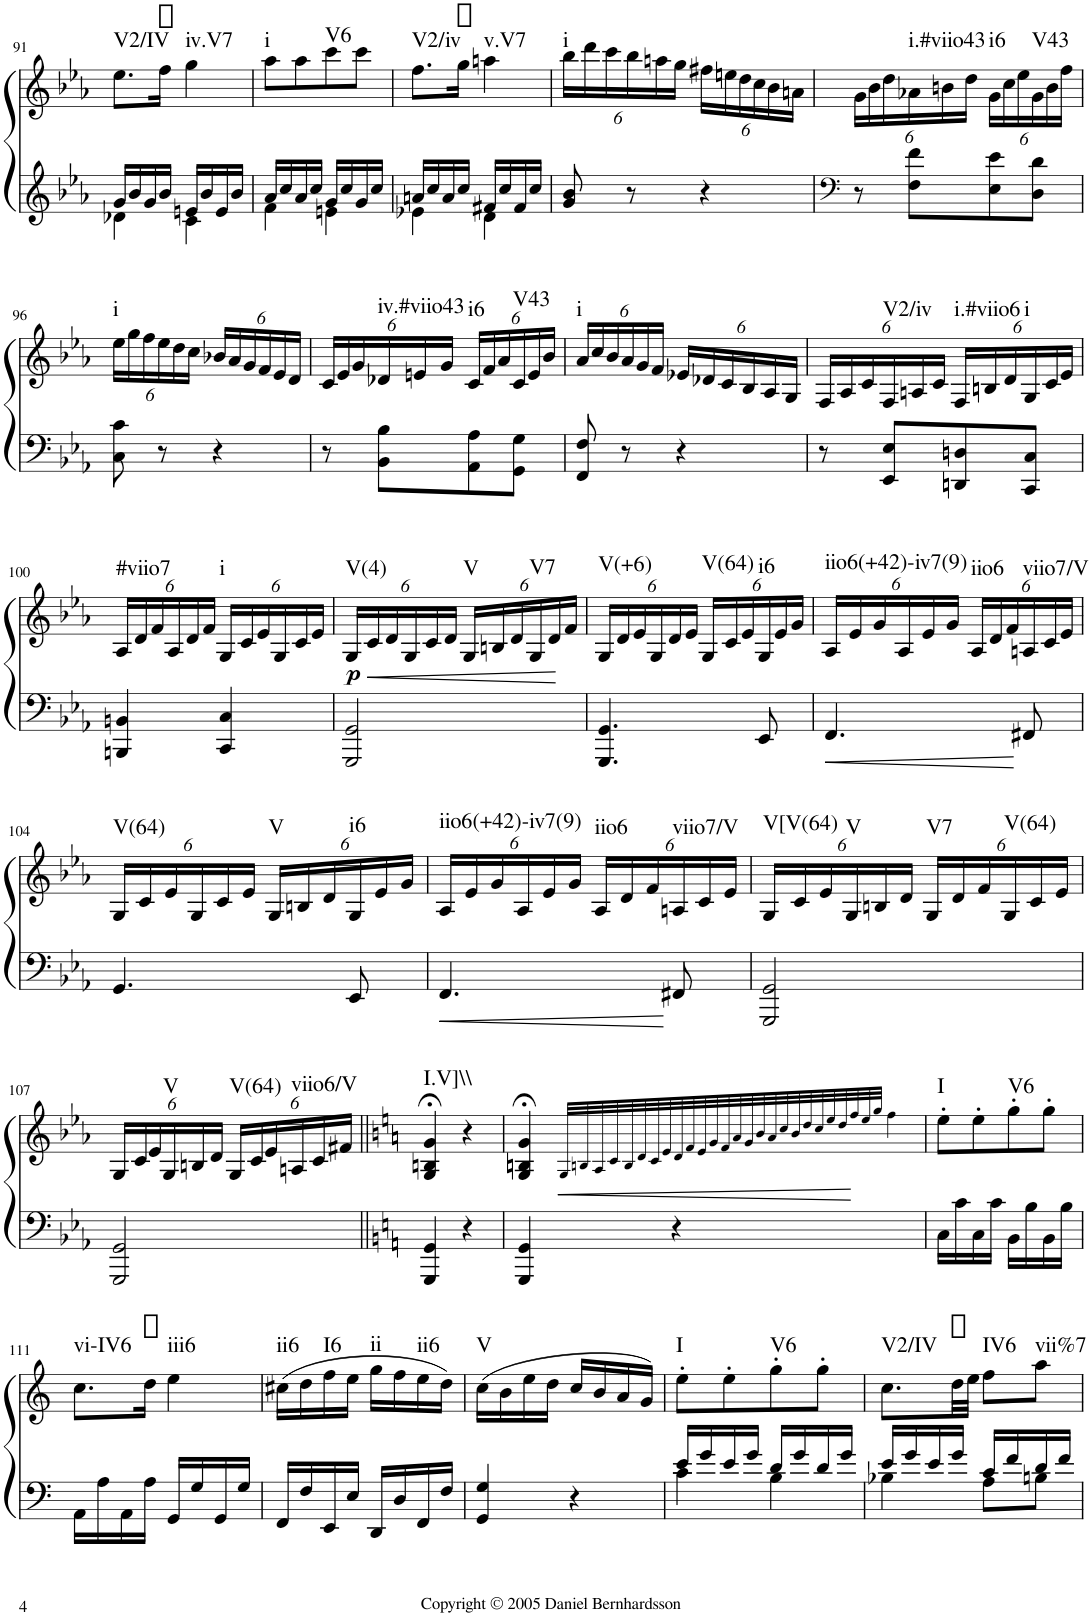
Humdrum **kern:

**kern	**kern	**dynam	**harte
*part1	*part1	*part1	*part1
*staff2	*staff1	*staff1/2	*
*I"Piano	*	*	*
*I'Pno.	*	*	*
!!LO:PB:g=z
*clefG2	*clefG2	*	*
*k[b-e-a-]	*k[b-e-a-]	*	*
*E-:	*E-:	*	*
*M2/4	*M2/4	*	*
=91	=91	=91	=91
*^	*	*	*
!	!	!	!	!LO:H:kt=V2/IV
16g/LL	4d-X\	8.ee-\L	.	N
16b-/	.	.	.	.
16g/	.	.	.	.
16b-/JJ	.	16ff\Jk	.	.
!	!	!	!	!LO:H:kt=iv.V7
16en/LL	4c\	4gg\	.	N
16b-/	.	.	.	.
16e/	.	.	.	.
16b-/JJ	.	.	.	.
=92	=92	=92	=92	=92
!	!	!	!	!LO:H:kt=i
16a-/LL	4f\	8aa-\L	.	N
16cc/	.	.	.	.
16a-/	.	8aa-\	.	.
16cc/JJ	.	.	.	.
!	!	!	!	!LO:H:kt=V6
16g/LL	4en\	8ccc\	.	N
16cc/	.	.	.	.
16g/	.	8ccc\J	.	.
16cc/JJ	.	.	.	.
=93	=93	=93	=93	=93
!	!	!	!	!LO:H:kt=V2/iv
16an/LL	4e-X\	8.ff\L	.	N
16cc/	.	.	.	.
16a/	.	.	.	.
16cc/JJ	.	16gg\Jk	.	.
!	!	!	!	!LO:H:kt=v.V7
16f#X/LL	4d\	4aan\	.	N
16cc/	.	.	.	.
16f#/	.	.	.	.
16cc/JJ	.	.	.	.
*v	*v	*	*	*
=94	=94	=94	=94
*	*Xbrackettup	*	*
!	!	!	!LO:H:kt=i
8g/ 8b-/	24bb-\LL	.	N
.	24ddd\	.	.
.	24ccc\	.	.
8r	24bb-\	.	.
.	24aan\	.	.
.	24gg\JJ	.	.
4r	24ff#X\LL	.	.
.	24een\	.	.
.	24dd\	.	.
.	24cc\	.	.
.	24b-\	.	.
.	24an\JJ	.	.
=95	=95	=95	=95
*clefF4	*	*	*
8r	24g\LL	.	.
.	24b-\	.	.
.	24dd\	.	.
!	!	!	!LO:H:kt=i.#viio43
8F\ 8f\L	24a-X\	.	N
.	24bn\	.	.
.	24dd\JJ	.	.
!	!	!	!LO:H:kt=i6
8E-\ 8e-\	24g\LL	.	N
.	24cc\	.	.
.	24ee-\	.	.
!	!	!	!LO:H:kt=V43
8D\ 8d\J	24g\	.	N
.	24b\	.	.
.	24ff\JJ	.	.
!!LO:LB:g=z
=96	=96	=96	=96
!	!	!	!LO:H:kt=i
8C\ 8c\	24ee-\LL	.	N
.	24gg\	.	.
.	24ff\	.	.
8r	24ee-\	.	.
.	24dd\	.	.
.	24cc\JJ	.	.
4r	24b-X/LL	.	.
.	24a-/	.	.
.	24g/	.	.
.	24f/	.	.
.	24e-/	.	.
.	24d/JJ	.	.
=97	=97	=97	=97
8r	24c/LL	.	.
.	24e-/	.	.
.	24g/	.	.
!	!	!	!LO:H:kt=iv.#viio43
8BB-\ 8B-\L	24d-X/	.	N
.	24en/	.	.
.	24g/JJ	.	.
!	!	!	!LO:H:kt=i6
8AA-\ 8A-\	24c/LL	.	N
.	24f/	.	.
.	24a-/	.	.
!	!	!	!LO:H:kt=V43
8GG\ 8G\J	24c/	.	N
.	24e/	.	.
.	24b-/JJ	.	.
=98	=98	=98	=98
!	!	!	!LO:H:kt=i
8FF/ 8F/	24a-/LL	.	N
.	24cc/	.	.
.	24b-/	.	.
8r	24a-/	.	.
.	24g/	.	.
.	24f/JJ	.	.
4r	24e-X/LL	.	.
.	24d-X/	.	.
.	24c/	.	.
.	24B-/	.	.
.	24A-/	.	.
.	24G/JJ	.	.
=99	=99	=99	=99
8r	24F/LL	.	.
.	24A-/	.	.
.	24c/	.	.
!	!	!	!LO:H:kt=V2/iv
8EE-/ 8E-/L	24F/	.	N
.	24An/	.	.
.	24c/JJ	.	.
!	!	!	!LO:H:kt=i.#viio6
8DDn/ 8Dn/	24F/LL	.	N
.	24Bn/	.	.
.	24d/	.	.
!	!	!	!LO:H:kt=i
8CC/ 8C/J	24G/	.	N
.	24c/	.	.
.	24e-/JJ	.	.
!!LO:LB:g=z
=100	=100	=100	=100
!	!	!	!LO:H:kt=#viio7
4BBBn/ 4BBn/	24A-/LL	.	N
.	24d/	.	.
.	24f/	.	.
.	24A-/	.	.
.	24d/	.	.
.	24f/JJ	.	.
!	!	!	!LO:H:kt=i
4CC/ 4C/	24G/LL	.	N
.	24c/	.	.
.	24e-/	.	.
.	24G/	.	.
.	24c/	.	.
.	24e-/JJ	.	.
=101	=101	=101	=101
!	!	!LO:DY:b	!LO:H:kt=V(4)
2GGG/ 2GG/	24G/LL	p	N
!	!	!LO:HP:b	!
.	24c/	<	.
.	24d/	.	.
.	24G/	.	.
.	24c/	.	.
.	24d/JJ	.	.
!	!	!	!LO:H:kt=V
.	24G/LL	.	N
.	24Bn/	.	.
.	24d/	.	.
!	!	!	!LO:H:kt=V7
.	24G/	.	N
.	24d/	.	.
.	24f/JJ	[	.
=102	=102	=102	=102
!	!	!	!LO:H:kt=V(+6)
4.GGG/ 4.GG/	24G/LL	.	N
.	24d/	.	.
.	24e-/	.	.
.	24G/	.	.
.	24d/	.	.
.	24e-/JJ	.	.
!	!	!	!LO:H:kt=V(64)
.	24G/LL	.	N
.	24c/	.	.
.	24e-/	.	.
!	!	!	!LO:H:kt=i6
8EE-/	24G/	.	N
.	24e-/	.	.
.	24g/JJ	.	.
=103	=103	=103	=103
!	!	!	!LO:H:kt=iio6(+42)-iv7(9)
4.FF/	24A-/LL	.	N
.	24e-/	.	.
.	24g/	.	.
.	24A-/	.	.
.	24e-/	.	.
.	24g/JJ	.	.
!	!	!	!LO:H:kt=iio6
.	24A-/LL	.	N
.	24d/	.	.
.	24f/	.	.
!	!	!	!LO:H:kt=viio7/V
8FF#X/	24An/	.	N
.	24c/	.	.
.	24e-/JJ	.	.
!!LO:LB:g=z
=104	=104	=104	=104
!	!	!	!LO:H:kt=V(64)
4.GG/	24G/LL	.	N
.	24c/	.	.
.	24e-/	.	.
.	24G/	.	.
.	24c/	.	.
.	24e-/JJ	.	.
!	!	!	!LO:H:kt=V
.	24G/LL	.	N
.	24Bn/	.	.
.	24d/	.	.
!	!	!	!LO:H:kt=i6
8EE-/	24G/	.	N
.	24e-/	.	.
.	24g/JJ	.	.
=105	=105	=105	=105
!	!	!	!LO:H:kt=iio6(+42)-iv7(9)
4.FF/	24A-/LL	.	N
.	24e-/	.	.
.	24g/	.	.
.	24A-/	.	.
.	24e-/	.	.
.	24g/JJ	.	.
!	!	!	!LO:H:kt=iio6
.	24A-/LL	.	N
.	24d/	.	.
.	24f/	.	.
!	!	!	!LO:H:kt=viio7/V
8FF#X/	24An/	.	N
.	24c/	.	.
.	24e-/JJ	.	.
=106	=106	=106	=106
!	!	!	!LO:H:kt=V[V(64)
2GGG/ 2GG/	24G/LL	.	N
.	24c/	.	.
.	24e-/	.	.
!	!	!	!LO:H:kt=V
.	24G/	.	N
.	24Bn/	.	.
.	24d/JJ	.	.
!	!	!	!LO:H:kt=V7
.	24G/LL	.	N
.	24d/	.	.
.	24f/	.	.
!	!	!	!LO:H:kt=V(64)
.	24G/	.	N
.	24c/	.	.
.	24e-/JJ	.	.
!!LO:LB:g=z
=107	=107	=107	=107
2GGG/ 2GG/	24G/LL	.	.
.	24c/	.	.
.	24e-/	.	.
!	!	!	!LO:H:kt=V
.	24G/	.	N
.	24Bn/	.	.
.	24d/JJ	.	.
!	!	!	!LO:H:kt=V(64)
.	24G/LL	.	N
.	24c/	.	.
.	24e-/	.	.
!	!	!	!LO:H:kt=viio6/V
.	24An/	.	N
.	24c/	.	.
.	24f#X/JJ	.	.
=108||	=108||	=108||	=108||
*k[]	*k[]	*	*
*C:	*C:	*	*
!	!	!	!LO:H:kt=I.V]\\
4GGG/ 4GG/	4G/;< 4Bn/;< 4g/;<	.	N
4r	4r	.	.
=109	=109	=109	=109
4GGG/ 4GG/	4G/;< 4Bn/;< 4g/;<	.	.
!	!	!LO:HP:b	!
4ryy	32G!/LLL	<	.
.	32Bn!/	.	.
.	32A!/	.	.
.	32c!/	.	.
.	32B!/	.	.
.	32d!/	.	.
.	32c!/	.	.
.	32e!/	.	.
4r	32d!/	.	.
.	32f!/	.	.
.	32e!/	.	.
.	32g!/	.	.
.	32f!/	.	.
.	32a!/	.	.
.	32g!/	.	.
.	32b!/	.	.
2ryy	32a!/	.	.
.	32cc!/	.	.
.	32b!/	.	.
.	32dd!/	.	.
.	32cc!/	.	.
.	32ee!/	.	.
.	32dd!/	.	.
.	32ff!/	.	.
.	32ee!/	[	.
.	32gg!/JJJ	.	.
.	4ff!\	.	.
16ryy	.	.	.
=110	=110	=110	=110
!	!	!	!LO:H:kt=I
16C\LL	8ee'\L	.	N
16c\	.	.	.
16C\	8ee'\	.	.
16c\JJ	.	.	.
!	!	!	!LO:H:kt=V6
16BB\LL	8gg'\	.	N
16B\	.	.	.
16BB\	8gg'\J	.	.
16B\JJ	.	.	.
!!LO:LB:g=z
=111	=111	=111	=111
!	!	!	!LO:H:kt=vi-IV6
16AA\LL	8.cc\L	.	N
16A\	.	.	.
16AA\	.	.	.
16A\JJ	16dd\Jk	.	.
!	!	!	!LO:H:kt=iii6
16GG/LL	4ee\	.	N
16G/	.	.	.
16GG/	.	.	.
16G/JJ	.	.	.
=112	=112	=112	=112
!	!	!	!LO:H:kt=ii6
16FF/LL	(16cc#X\LL	.	N
16F/	16dd\	.	.
!	!	!	!LO:H:kt=I6
16EE/	16ff\	.	N
16E/JJ	16ee\JJ	.	.
!	!	!	!LO:H:kt=ii
16DD/LL	16gg\LL	.	N
16D/	16ff\	.	.
!	!	!	!LO:H:kt=ii6
16FF/	16ee\	.	N
16F/JJ	16dd\JJ)	.	.
=113	=113	=113	=113
!	!	!	!LO:H:kt=V
4GG/ 4G/	(16cc\LL	.	N
.	16b\	.	.
.	16ee\	.	.
.	16dd\JJ	.	.
4r	16cc/LL	.	.
.	16b/	.	.
.	16a/	.	.
.	16g/JJ)	.	.
=114	=114	=114	=114
*^	*	*	*
!	!	!	!	!LO:H:kt=I
16e/LL	4c\	8ee'\L	.	N
16g/	.	.	.	.
16e/	.	8ee'\	.	.
16g/JJ	.	.	.	.
!	!	!	!	!LO:H:kt=V6
16d/LL	4B\	8gg'\	.	N
16g/	.	.	.	.
16d/	.	8gg'\J	.	.
16g/JJ	.	.	.	.
=115	=115	=115	=115	=115
!	!	!	!	!LO:H:kt=V2/IV
16e/LL	4B-X\	8.cc\L	.	N
16g/	.	.	.	.
16e/	.	.	.	.
16g/JJ	.	32dd\LL	.	.
.	.	32ee\JJJ	.	.
!	!	!	!	!LO:H:kt=IV6
16c/LL	8A\L	8ff\L	.	N
16f/	.	.	.	.
!	!	!	!	!LO:H:kt=vii%7
16d/	8Bn\J	8aa\J	.	N
16f/JJ	.	.	.	.
*v	*v	*	*	*
=	=	=	=
*-	*-	*-	*-
